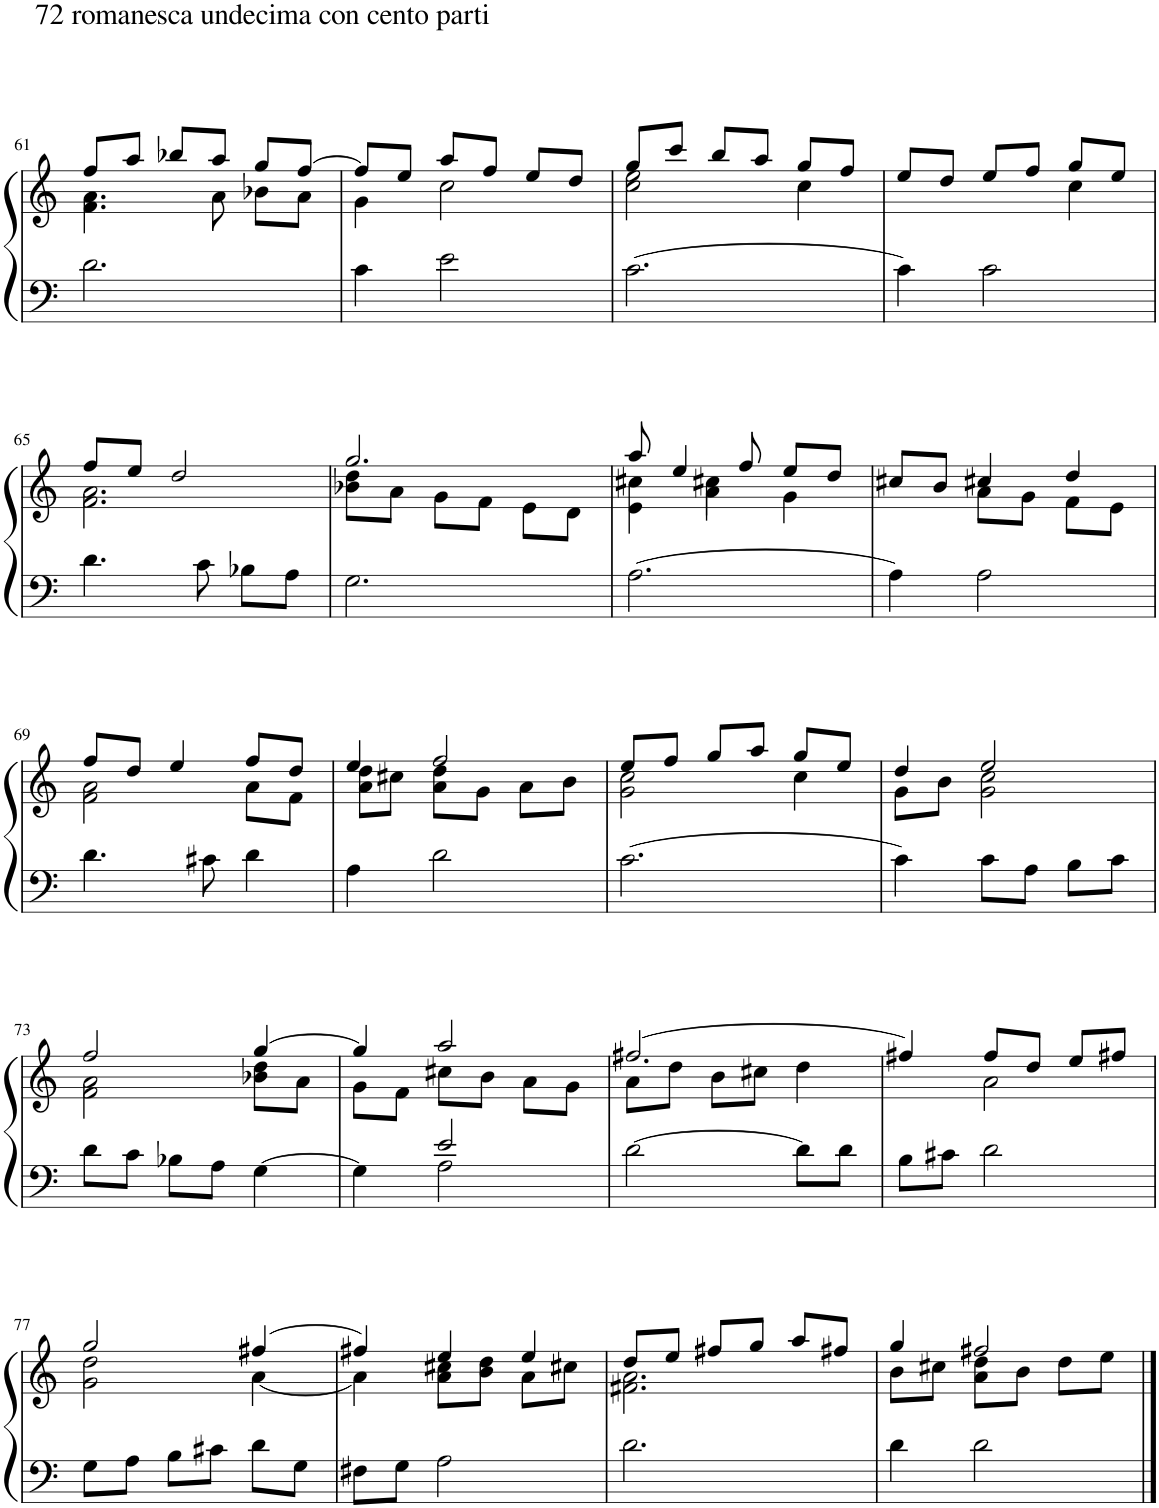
**kern	**kern
*part1	*part1
*staff2	*staff1
*I"Piano	*
*I'Pno.	*
!!LO:PB:g=z
*clefF4	*clefG2
*k[]	*k[]
*M3/4	*M3/4
=61	=61
*	*^
!	!LO:TX:a:t=72 romanesca undecima con cento parti	!
!LO:TX:a:t=72 romanesca undecima con cento parti	!	!
2.d\	8ff/L	4.f\ 4.a\
.	8aa/J	.
.	8bb-X/L	.
.	8aa/J	8a\
.	8gg/L	8b-X\L
.	[8ff/J	8a\J
=62	=62	=62
4c\	8ff/L]	4g\
.	8ee/J	.
2e\	8aa/L	2cc\
.	8ff/J	.
.	8ee/L	.
.	8dd/J	.
=63	=63	=63
[2.c\	8gg/L	2cc\ 2ee\
.	8ccc/J	.
.	8bb/L	.
.	8aa/J	.
.	8gg/L	4cc\
.	8ff/J	.
=64	=64	=64
4c\]	8ee/L	2ryy
.	8dd/J	.
2c\	8ee/L	.
.	8ff/J	.
.	8gg/L	4cc\
.	8ee/J	.
!!LO:LB:g=z	!!
=65	=65	=65
4.d\	8ff/L	2.f\ 2.a\
.	8ee/J	.
.	2dd/	.
8c\	.	.
8B-X\L	.	.
8A\J	.	.
=66	=66	=66
2.G\	2.gg/	8b-X\ 8dd\L
.	.	8a\J
.	.	8g\L
.	.	8f\J
.	.	8e\L
.	.	8d\J
=67	=67	=67
*	*	*^
[2.A\	8aa/	4e\ 4cc#X\	4ryy
.	4ee/	.	.
.	.	4a\	4cc#X\
.	8ff/	.	.
.	8ee/L	4g\	4ryy
.	8dd/J	.	.
*	*	*v	*v
=68	=68	=68
4A\]	8cc#X/L	4ryy
.	8b/J	.
2A\	4cc#X/	8a\L
.	.	8g\J
.	4dd/	8f\L
.	.	8e\J
!!LO:LB:g=z	!!
=69	=69	=69
4.d\	8ff/L	2f\ 2a\
.	8dd/J	.
.	4ee/	.
8c#X\	.	.
4d\	8ff/L	8a\L
.	8dd/J	8f\J
=70	=70	=70
4A\	4ee/	8a\ 8dd\L
.	.	8cc#X\J
2d\	2ff/	8a\ 8dd\L
.	.	8g\J
.	.	8a\L
.	.	8b\J
=71	=71	=71
[2.c\	8ee/L	2g\ 2cc\
.	8ff/J	.
.	8gg/L	.
.	8aa/J	.
.	8gg/L	4cc\
.	8ee/J	.
=72	=72	=72
4c\]	4dd/	8g\L
.	.	8b\J
8c\L	2ee/	2g\ 2cc\
8A\J	.	.
8B\L	.	.
8c\J	.	.
!!LO:LB:g=z	!!
=73	=73	=73
8d\L	2ff/	2f\ 2a\
8c\J	.	.
8B-X\L	.	.
8A\J	.	.
[4G\	[4gg/	8b-X\ 8dd\L
.	.	8a\J
=74	=74	=74
*^	*	*
4G\]	4ryy	4gg/]	8g\L
.	.	.	8f\J
2e/	2A\	2aa/	8cc#X\L
.	.	.	8b\J
.	.	.	8a\L
.	.	.	8g\J
*v	*v	*	*
=75	=75	=75
[2d\	[2.ff#X/	8a\L
.	.	8dd\J
.	.	8b\L
.	.	8cc#X\J
8d\L]	.	4dd\
8d\J	.	.
=76	=76	=76
8B\L	4ff#X/]	4ryy
8c#X\J	.	.
2d\	8ff#/L	2a\
.	8dd/J	.
.	8ee/L	.
.	8ff#X/J	.
!!LO:LB:g=z	!!
=77	=77	=77
8G\L	2gg/	2g\ 2dd\
8A\J	.	.
8B\L	.	.
8c#X\J	.	.
8d\L	[4ff#X/	[4a\
8G\J	.	.
=78	=78	=78
8F#X\L	4ff#X/]	4a\]
8G\J	.	.
2A\	4ee/	8a\ 8cc#X\L
.	.	8b\ 8dd\J
.	4ee/	8a\L
.	.	8cc#X\J
=79	=79	=79
2.d\	8dd/L	2.f#X\ 2.a\
.	8ee/J	.
.	8ff#X/L	.
.	8gg/J	.
.	8aa/L	.
.	8ff#X/J	.
=80	=80	=80
4d\	4gg/	8b\L
.	.	8cc#X\J
2d\	2ff#X/	8a\ 8dd\L
.	.	8b\J
.	.	8dd\L
.	.	8ee\J
*	*v	*v
==	==
*-	*-
